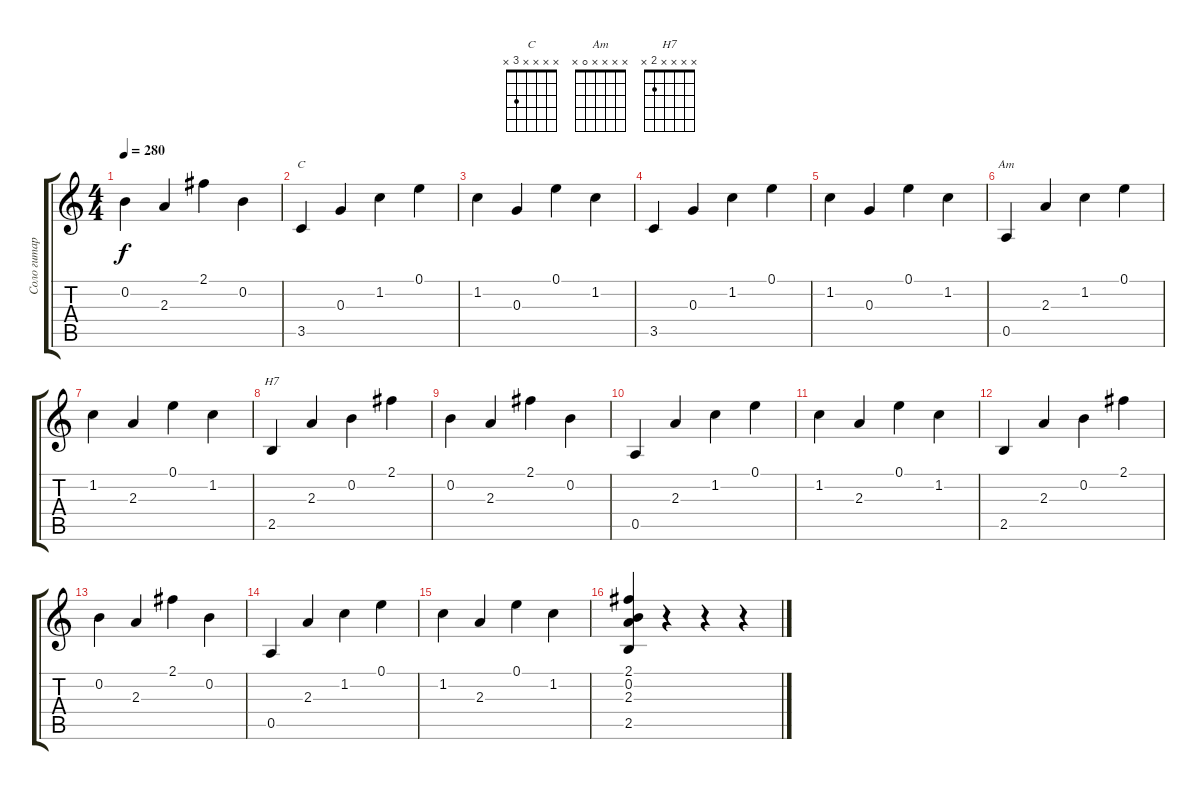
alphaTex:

\track ("Соло гитара" "Соло гитар") {instrument electricguitarjazz}
\staff {score tabs}
\tuning (E4 B3 G3 D3 A2 E2) {hide}
\chord ("C" x x x x 3 x)
\chord ("Am" x x x x 0 x)
\chord ("Н7" x x x x 2 x)
\ts (4 4)
\tempo 280
\clef g2
\ks c
0.2.4{dy f} 2.3.4 2.1.4 0.2.4 |
3.5.4{ch "C"} 0.3.4 1.2.4 0.1.4 |
1.2.4 0.3.4 0.1.4 1.2.4 |
3.5.4 0.3.4 1.2.4 0.1.4 |
1.2.4 0.3.4 0.1.4 1.2.4 |
0.5.4{ch "Am"} 2.3.4 1.2.4 0.1.4 |
1.2.4 2.3.4 0.1.4 1.2.4 |
2.5.4{ch "Н7"} 2.3.4 0.2.4 2.1.4 |
0.2.4 2.3.4 2.1.4 0.2.4 |
0.5.4 2.3.4 1.2.4 0.1.4 |
1.2.4 2.3.4 0.1.4 1.2.4 |
2.5.4 2.3.4 0.2.4 2.1.4 |
0.2.4 2.3.4 2.1.4 0.2.4 |
0.5.4 2.3.4 1.2.4 0.1.4 |
1.2.4 2.3.4 0.1.4 1.2.4 |
(2.1 0.2 2.3 2.5).4 r.4 r.4 r.4
